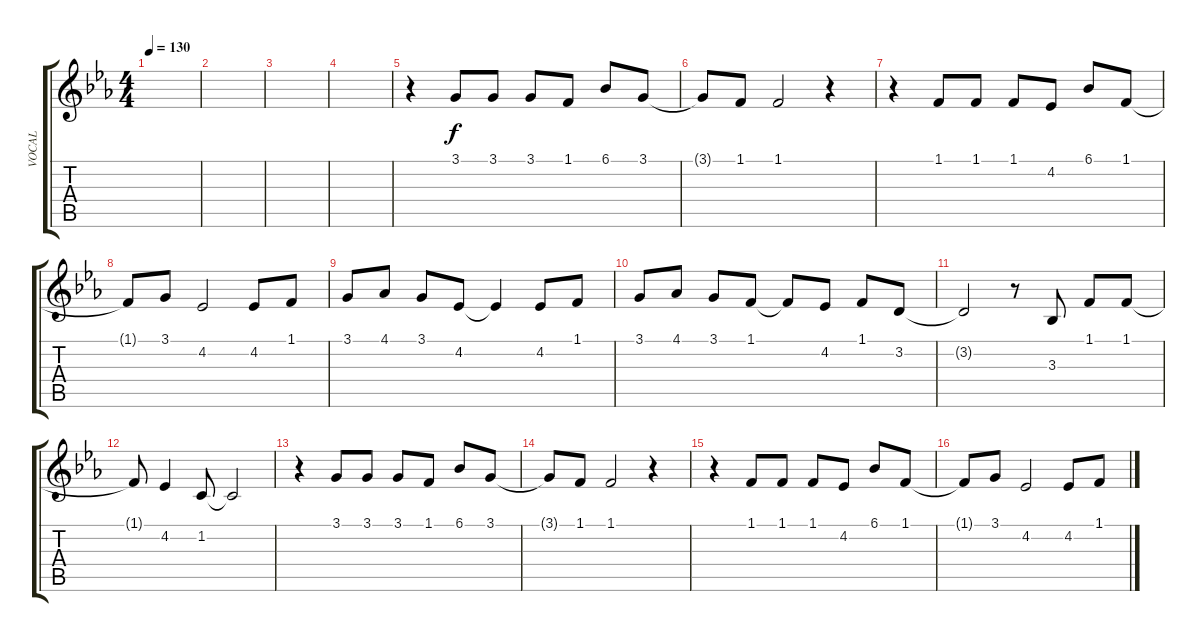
\track ("VOCAL" "VOCAL") {instrument clarinet}
\staff {score tabs}
\tuning (E4 B3 G3 D3 A2 E2) {hide}
\ts (4 4)
\tempo 130
\clef g2
\ks eb
|
|
|
|
r.4 3.1.8 3.1.8 3.1.8 1.1.8 6.1.8 3.1.8 |
3.1{t}.8 1.1.8 1.1.2 r.4 |
r.4 1.1.8 1.1.8 1.1.8 4.2.8 6.1.8 1.1.8 |
1.1{t}.8 3.1.8 4.2.2 4.2.8 1.1.8 |
3.1.8 4.1.8 3.1.8 4.2.8 4.2{t}.4 4.2.8 1.1.8 |
3.1.8 4.1.8 3.1.8 1.1.8 1.1{t}.8 4.2.8 1.1.8 3.2.8 |
3.2{t}.2 r.8 3.3.8 1.1.8 1.1.8 |
1.1{t}.8 4.2.4 1.2.8 1.2{t}.2 |
r.4 3.1.8 3.1.8 3.1.8 1.1.8 6.1.8 3.1.8 |
3.1{t}.8 1.1.8 1.1.2 r.4 |
r.4 1.1.8 1.1.8 1.1.8 4.2.8 6.1.8 1.1.8 |
1.1{t}.8 3.1.8 4.2.2 4.2.8 1.1.8
